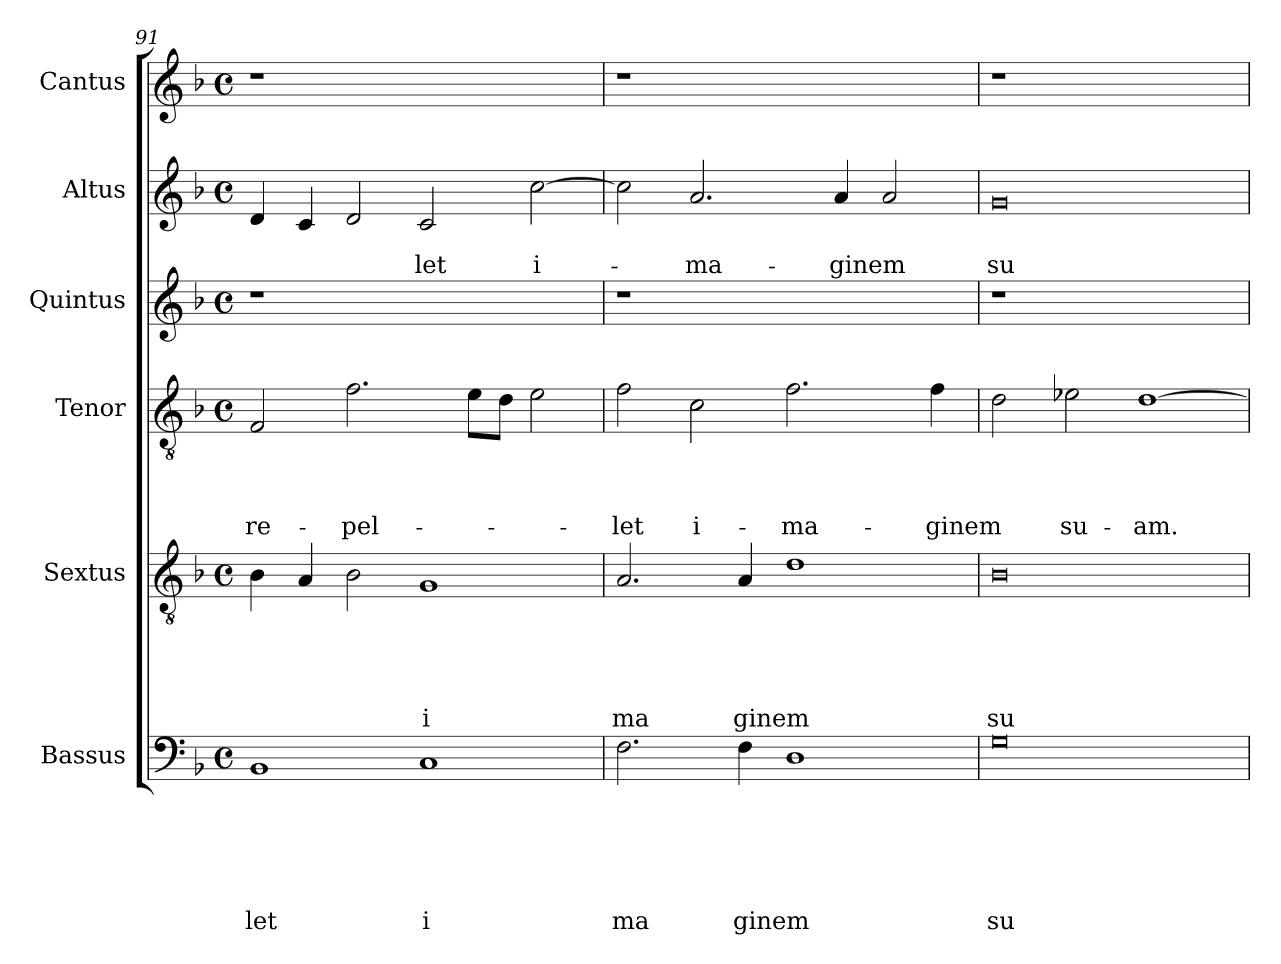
**kern	**text	**text	**text	**text	**text	**text	**kern	**text	**text	**text	**text	**text	**kern	**text	**text	**text	**text	**kern	**kern	**text	**text	**kern
*part6	*part6	*part6	*part6	*part6	*part6	*part6	*part5	*part5	*part5	*part5	*part5	*part5	*part4	*part4	*part4	*part4	*part4	*part3	*part2	*part2	*part2	*part1
*staff6	*staff6	*staff6	*staff6	*staff6	*staff6	*staff6	*staff5	*staff5	*staff5	*staff5	*staff5	*staff5	*staff4	*staff4	*staff4	*staff4	*staff4	*staff3	*staff2	*staff2	*staff2	*staff1
*I"Bassus	*	*	*	*	*	*	*I"Sextus	*	*	*	*	*	*I"Tenor	*	*	*	*	*I"Quintus	*I"Altus	*	*	*I"Cantus
*I'Bassus	*	*	*	*	*	*	*I'Sextus	*	*	*	*	*	*I'Tenor	*	*	*	*	*I'Quintus	*I'Altus	*	*	*I'Cantus
*clefF4	*	*	*	*	*	*	*clefGv2	*	*	*	*	*	*clefGv2	*	*	*	*	*clefG2	*clefG2	*	*	*clefG2
*k[b-]	*	*	*	*	*	*	*k[b-]	*	*	*	*	*	*k[b-]	*	*	*	*	*k[b-]	*k[b-]	*	*	*k[b-]
*F:	*	*	*	*	*	*	*F:	*	*	*	*	*	*F:	*	*	*	*	*F:	*F:	*	*	*F:
*M4/4	*	*	*	*	*	*	*M4/4	*	*	*	*	*	*M4/4	*	*	*	*	*M4/4	*M4/4	*	*	*M4/4
*met(c)	*	*	*	*	*	*	*met(c)	*	*	*	*	*	*met(c)	*	*	*	*	*met(c)	*met(c)	*	*	*met(c)
=91	=91	=91	=91	=91	=91	=91	=91	=91	=91	=91	=91	=91	=91	=91	=91	=91	=91	=91	=91	=91	=91	=91
!	!	!	!	!	!	!LO:LY:b	!	!	!	!	!	!	!	!	!	!	!LO:LY:b	!	!	!	!	!
1BB-	.	.	.	.	.	let	4B-\	.	.	.	.	.	2F/	.	.	.	re-	1r	4d/	.	.	1r
.	.	.	.	.	.	.	4A/	.	.	.	.	.	.	.	.	.	.	.	4c/	.	.	.
!	!	!	!	!	!	!	!	!	!	!	!	!	!	!	!	!	!LO:LY:b	!	!	!	!	!
.	.	.	.	.	.	.	2B-\	.	.	.	.	.	2.f\	.	.	.	-pel-	.	2d/	.	.	.
!	!	!	!	!	!	!LO:LY:b	!	!	!	!	!	!LO:LY:b	!	!	!	!	!	!	!	!	!LO:LY:b	!
1C	.	.	.	.	.	i	1G	.	.	.	.	i	.	.	.	.	.	1ryy	2c/	.	-let	1ryy
.	.	.	.	.	.	.	.	.	.	.	.	.	8e\L	.	.	.	.	.	.	.	.	.
.	.	.	.	.	.	.	.	.	.	.	.	.	8d\J	.	.	.	.	.	.	.	.	.
!	!	!	!	!	!	!	!	!	!	!	!	!	!	!	!	!	!	!	!	!	!LO:LY:b	!
.	.	.	.	.	.	.	.	.	.	.	.	.	2e\	.	.	.	.	.	[>2cc\	.	i-	.
=92!	=92!	=92!	=92!	=92!	=92!	=92!	=92!	=92!	=92!	=92!	=92!	=92!	=92!	=92!	=92!	=92!	=92!	=92!	=92!	=92!	=92!	=92!
!	!	!	!	!	!	!LO:LY:b	!	!	!	!	!	!LO:LY:b	!	!	!	!	!LO:LY:b	!	!	!	!	!
2.F\	.	.	.	.	.	ma	2.A/	.	.	.	.	ma	2f\	.	.	.	-let	1r	2cc\]	.	.	1r
!	!	!	!	!	!	!	!	!	!	!	!	!	!	!	!	!	!LO:LY:b	!	!	!	!LO:LY:b	!
.	.	.	.	.	.	.	.	.	.	.	.	.	2c\	.	.	.	i-	.	2.a/	.	-ma-	.
!	!	!	!	!	!	!LO:LY:b	!	!	!	!	!	!LO:LY:b	!	!	!	!	!	!	!	!	!	!
4F\	.	.	.	.	.	ginem	4A/	.	.	.	.	ginem	.	.	.	.	.	.	.	.	.	.
!	!	!	!	!	!	!	!	!	!	!	!	!	!	!	!	!	!LO:LY:b	!	!	!	!	!
1D	.	.	.	.	.	.	1d	.	.	.	.	.	2.f\	.	.	.	-ma-	1ryy	.	.	.	1ryy
!	!	!	!	!	!	!	!	!	!	!	!	!	!	!	!	!	!	!	!	!	!LO:LY:b	!
.	.	.	.	.	.	.	.	.	.	.	.	.	.	.	.	.	.	.	4a/	.	-ginem	.
.	.	.	.	.	.	.	.	.	.	.	.	.	.	.	.	.	.	.	2a/	.	.	.
!	!	!	!	!	!	!	!	!	!	!	!	!	!	!	!	!	!LO:LY:b	!	!	!	!	!
.	.	.	.	.	.	.	.	.	.	.	.	.	4f\	.	.	.	-ginem	.	.	.	.	.
=93!	=93!	=93!	=93!	=93!	=93!	=93!	=93!	=93!	=93!	=93!	=93!	=93!	=93!	=93!	=93!	=93!	=93!	=93!	=93!	=93!	=93!	=93!
!	!	!	!	!	!	!LO:LY:b	!	!	!	!	!	!LO:LY:b	!	!	!	!	!	!	!	!	!LO:LY:b	!
0G	.	.	.	.	.	su	0B-	.	.	.	.	su	2d\	.	.	.	.	1r	0g	.	su-	1r
!	!	!	!	!	!	!	!	!	!	!	!	!	!	!	!	!	!LO:LY:b	!	!	!	!	!
.	.	.	.	.	.	.	.	.	.	.	.	.	2e-X\	.	.	.	su-	.	.	.	.	.
!	!	!	!	!	!	!	!	!	!	!	!	!	!	!	!	!	!LO:LY:b	!	!	!	!	!
.	.	.	.	.	.	.	.	.	.	.	.	.	[>1d	.	.	.	-am.	1ryy	.	.	.	1ryy
=!	=!	=!	=!	=!	=!	=!	=!	=!	=!	=!	=!	=!	=!	=!	=!	=!	=!	=!	=!	=!	=!	=!
*-	*-	*-	*-	*-	*-	*-	*-	*-	*-	*-	*-	*-	*-	*-	*-	*-	*-	*-	*-	*-	*-	*-
